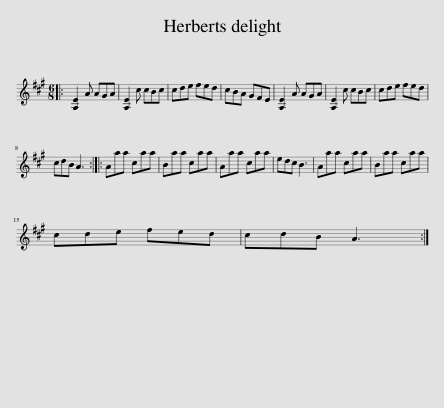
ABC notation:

X:1
L:1/8
M:6/8
I:linebreak $
K:A
V:1 treble
V:1
|: [A,E]2 A AGA | [A,E]2 c cBc | cde fed | cBA GFE | [A,E]2 A AGA | %5
 [A,E]2 c cBc | cde fed |$ cdB A3 :: Aaa caa | Baa caa | %10
 Aaa caa | edc B3 | Aaa caa | Baa caa |$ cde fed | %15
 cdB A3 :| %16
